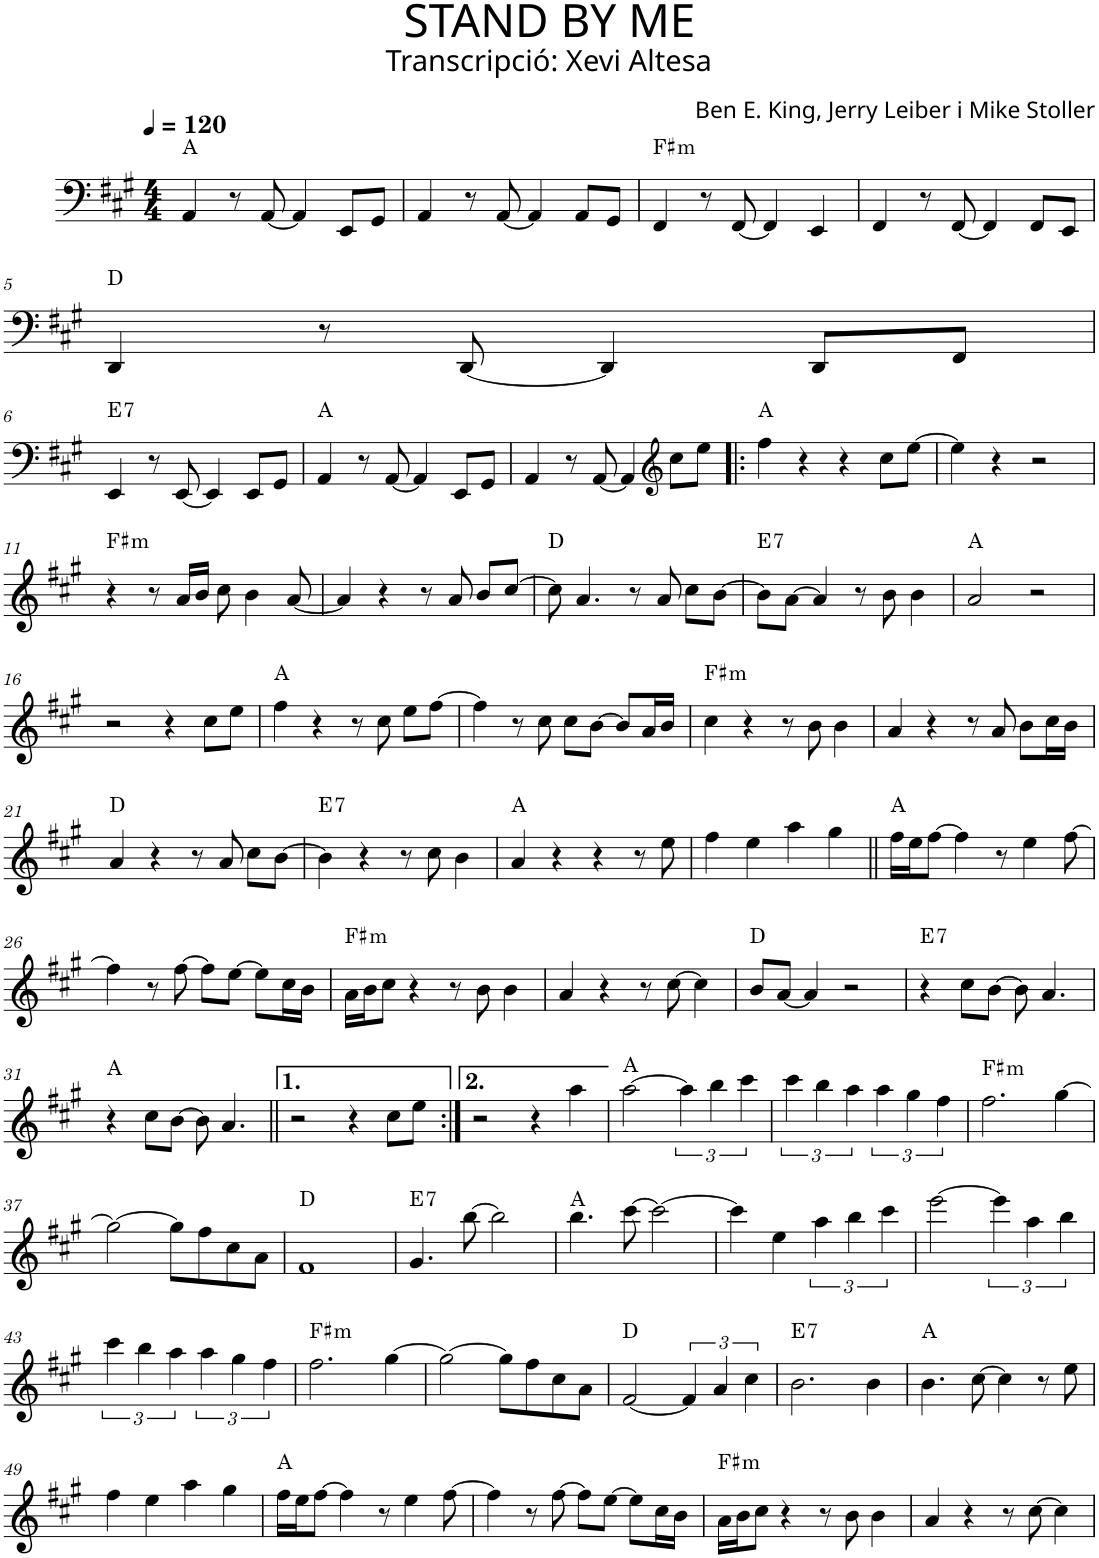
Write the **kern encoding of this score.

**kern	**harte
*part1	*part1
*staff1	*
*I"P1	*
*clefF4	*
*k[f#c#g#]	*
*A:	*
*M4/4	*
*MM120	*
=1	=1
4AA/	A:maj
8r	.
[<8AA/	.
4AA/]	.
8EE/L	.
8GG#/J	.
=2	=2
4AA/	.
8r	.
[<8AA/	.
4AA/]	.
8AA/L	.
8GG#/J	.
=3	=3
!	!LO:H:kt=m
4FF#/	F#:min
8r	.
[<8FF#/	.
4FF#/]	.
4EE/	.
=4	=4
4FF#/	.
8r	.
[<8FF#/	.
4FF#/]	.
8FF#/L	.
8EE/J	.
!!LO:LB:g=z
=5	=5
4DD/	D:maj
8r	.
[<8DD/	.
4DD/]	.
8DD/L	.
8FF#/J	.
!!LO:LB:g=z
=6	=6
!	!LO:H:kt=7
4EE/	E:7
8r	.
[<8EE/	.
4EE/]	.
8EE/L	.
8GG#/J	.
=7	=7
4AA/	A:maj
8r	.
[<8AA/	.
4AA/]	.
8EE/L	.
8GG#/J	.
=8	=8
4AA/	.
8r	.
[<8AA/	.
4AA/]	.
*clefG2	*
8cc#\L	.
8ee\J	.
=9!|:	=9!|:
4ff#\	A:maj
4r	.
4r	.
8cc#\L	.
[>8ee\J	.
=10	=10
4ee\]	.
4r	.
2r	.
!!LO:LB:g=z
=11	=11
!	!LO:H:kt=m
4r	F#:min
8r	.
16a/LL	.
16b/JJ	.
8cc#\	.
4b\	.
[8a/	.
=12	=12
4a/]	.
4r	.
8r	.
8a/	.
8b/L	.
[8cc#/J	.
=13	=13
8cc#\]	D:maj
4.a/	.
8r	.
8a/	.
8cc#\L	.
[8b\J	.
=14	=14
!	!LO:H:kt=7
8b\L]	E:7
[8a\J	.
4a/]	.
8r	.
8b\	.
4b\	.
=15	=15
2a/	A:maj
2r	.
!!LO:LB:g=z
=16	=16
2r	.
4r	.
8cc#\L	.
8ee\J	.
=17	=17
4ff#\	A:maj
4r	.
8r	.
8cc#\	.
8ee\L	.
[>8ff#\J	.
=18	=18
4ff#\]	.
8r	.
8cc#\	.
8cc#\L	.
[8b\J	.
8b/L]	.
16a/L	.
16b/JJ	.
=19	=19
!	!LO:H:kt=m
4cc#\	F#:min
4r	.
8r	.
8b\	.
4b\	.
=20	=20
4a/	.
4r	.
8r	.
8a/	.
8b\L	.
16cc#\L	.
16b\JJ	.
!!LO:LB:g=z
=21	=21
4a/	D:maj
4r	.
8r	.
8a/	.
8cc#\L	.
[8b\J	.
=22	=22
!	!LO:H:kt=7
4b\]	E:7
4r	.
8r	.
8cc#\	.
4b\	.
=23	=23
4a/	A:maj
4r	.
4r	.
8r	.
8ee\	.
=24	=24
4ff#\	.
4ee\	.
4aa\	.
4gg#\	.
=25||	=25||
16ff#\LL	A:maj
16ee\J	.
[8ff#\J	.
4ff#\]	.
8r	.
4ee\	.
[>8ff#\	.
!!LO:LB:g=z
=26	=26
4ff#\]	.
8r	.
[8ff#\	.
8ff#\L]	.
[8ee\J	.
8ee\L]	.
16cc#\L	.
16b\JJ	.
=27	=27
!	!LO:H:kt=m
16a\LL	F#:min
16b\J	.
8cc#\J	.
4r	.
8r	.
8b\	.
4b\	.
=28	=28
4a/	.
4r	.
8r	.
[8cc#\	.
4cc#\]	.
=29	=29
8b/L	D:maj
[<8a/J	.
4a/]	.
2r	.
=30	=30
!	!LO:H:kt=7
4r	E:7
8cc#\L	.
[>8b\J	.
8b\]	.
4.a/	.
!!LO:LB:g=z
=31	=31
4r	A:maj
8cc#\L	.
[>8b\J	.
8b\]	.
4.a/	.
=32||	=32||
2r	.
4r	.
8cc#\L	.
8ee\J	.
=33:|!	=33:|!
2r	.
4r	.
4aa\	.
=34	=34
[2aa\	A:maj
6aa\]	.
6bb\	.
6ccc#\	.
=35	=35
6ccc#\	.
6bb\	.
6aa\	.
6aa\	.
6gg#\	.
6ff#\	.
=36	=36
!	!LO:H:kt=m
2.ff#\	F#:min
[4gg#\	.
!!LO:LB:g=z
=37	=37
2gg#\_	.
8gg#\L]	.
8ff#\	.
8cc#\	.
8a\J	.
=38	=38
1f#	D:maj
=39	=39
!	!LO:H:kt=7
4.g#/	E:7
[8bb\	.
2bb\]	.
=40	=40
4.bb\	A:maj
[8ccc#\	.
2ccc#\_	.
=41	=41
4ccc#\]	.
4ee\	.
6aa\	.
6bb\	.
6ccc#\	.
=42	=42
[2eee\	.
6eee\]	.
6aa\	.
6bb\	.
!!LO:LB:g=z
=43	=43
6ccc#\	.
6bb\	.
6aa\	.
6aa\	.
6gg#\	.
6ff#\	.
=44	=44
!	!LO:H:kt=m
2.ff#\	F#:min
[4gg#\	.
=45	=45
2gg#\_	.
8gg#\L]	.
8ff#\	.
8cc#\	.
8a\J	.
=46	=46
[2f#/	D:maj
6f#/]	.
6a/	.
6cc#\	.
=47	=47
!	!LO:H:kt=7
2.b\	E:7
4b\	.
=48	=48
4.b\	A:maj
[8cc#\	.
4cc#\]	.
8r	.
8ee\	.
!!LO:LB:g=z
=49	=49
4ff#\	.
4ee\	.
4aa\	.
4gg#\	.
=50	=50
16ff#\LL	A:maj
16ee\J	.
[8ff#\J	.
4ff#\]	.
8r	.
4ee\	.
[>8ff#\	.
=51	=51
4ff#\]	.
8r	.
[8ff#\	.
8ff#\L]	.
[8ee\J	.
8ee\L]	.
16cc#\L	.
16b\JJ	.
=52	=52
!	!LO:H:kt=m
16a\LL	F#:min
16b\J	.
8cc#\J	.
4r	.
8r	.
8b\	.
4b\	.
=53	=53
4a/	.
4r	.
8r	.
[8cc#\	.
4cc#\]	.
=	=
*-	*-
